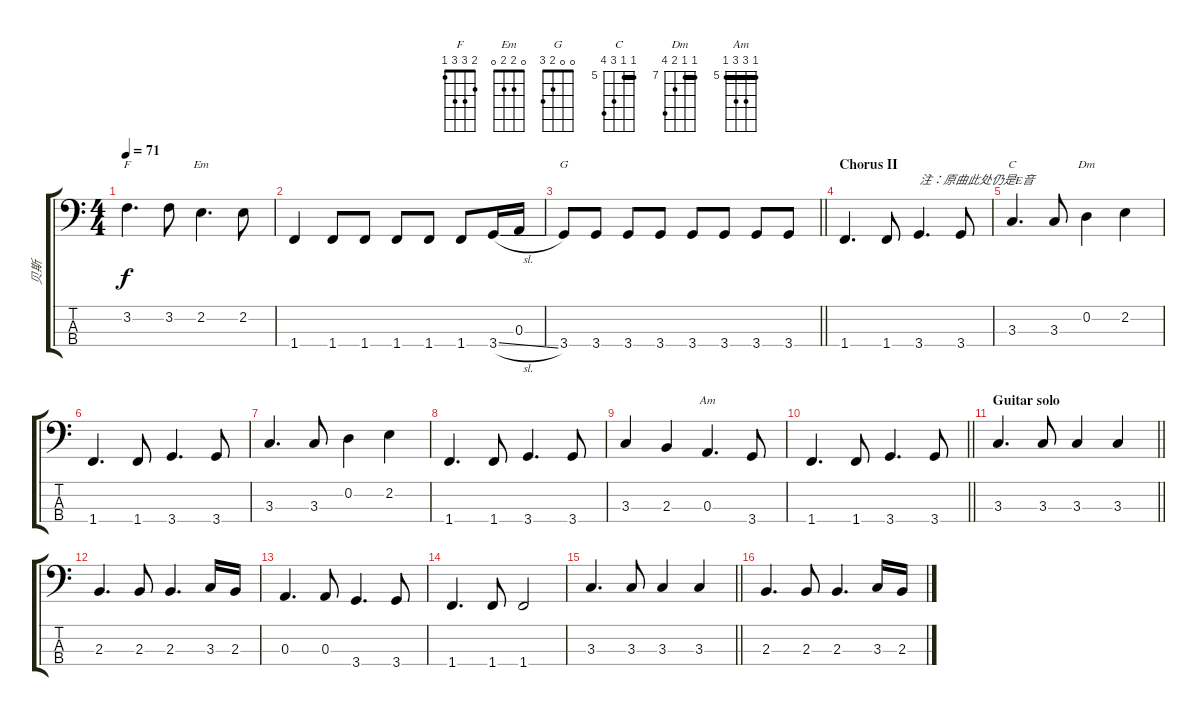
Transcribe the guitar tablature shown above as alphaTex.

\track ("贝斯" "贝斯") {instrument electricbassfinger}
\staff {score tabs}
\tuning (G2 D2 A1 E1) {hide}
\chord ("F" 2 3 3 1)
\chord ("Em" 0 2 2 0)
\chord ("G" 0 0 2 3)
\chord ("C" 5 5 7 8) {firstfret 5 barre 5}
\chord ("Dm" 7 7 8 10) {firstfret 7 barre 7}
\chord ("Am" 5 7 7 5) {firstfret 5 barre 5}
\ts (4 4)
\tempo 71
\clef f4
\ks c
3.2.4{d ch "F" dy f} 3.2.8 2.2.4{d ch "Em"} 2.2.8 |
1.4.4 1.4.8 1.4.8 1.4.8 1.4.8 1.4.8 3.4{sl}.16 0.3.16 |
\barLineRight lightlight
3.4.8{ch "G"} 3.4.8 3.4.8 3.4.8 3.4.8 3.4.8 3.4.8 3.4.8 |
\section ("" "Chorus II")
1.4.4{d} 1.4.8 3.4.4{d txt "注：原曲此处仍是E音"} 3.4.8 |
3.3.4{d ch "C"} 3.3.8 0.2.4{ch "Dm"} 2.2.4 |
1.4.4{d} 1.4.8 3.4.4{d} 3.4.8 |
3.3.4{d} 3.3.8 0.2.4 2.2.4 |
1.4.4{d} 1.4.8 3.4.4{d} 3.4.8 |
3.3.4 2.3.4 0.3.4{d ch "Am"} 3.4.8 |
\barLineRight lightlight
1.4.4{d} 1.4.8 3.4.4{d} 3.4.8 |
\section ("" "Guitar solo")
\barLineRight lightlight
3.3.4{d} 3.3.8 3.3.4 3.3.4 |
2.3.4{d} 2.3.8 2.3.4{d} 3.3.16 2.3.16 |
0.3.4{d} 0.3.8 3.4.4{d} 3.4.8 |
1.4.4{d} 1.4.8 1.4.2 |
\barLineRight lightlight
3.3.4{d} 3.3.8 3.3.4 3.3.4 |
2.3.4{d} 2.3.8 2.3.4{d} 3.3.16 2.3.16
